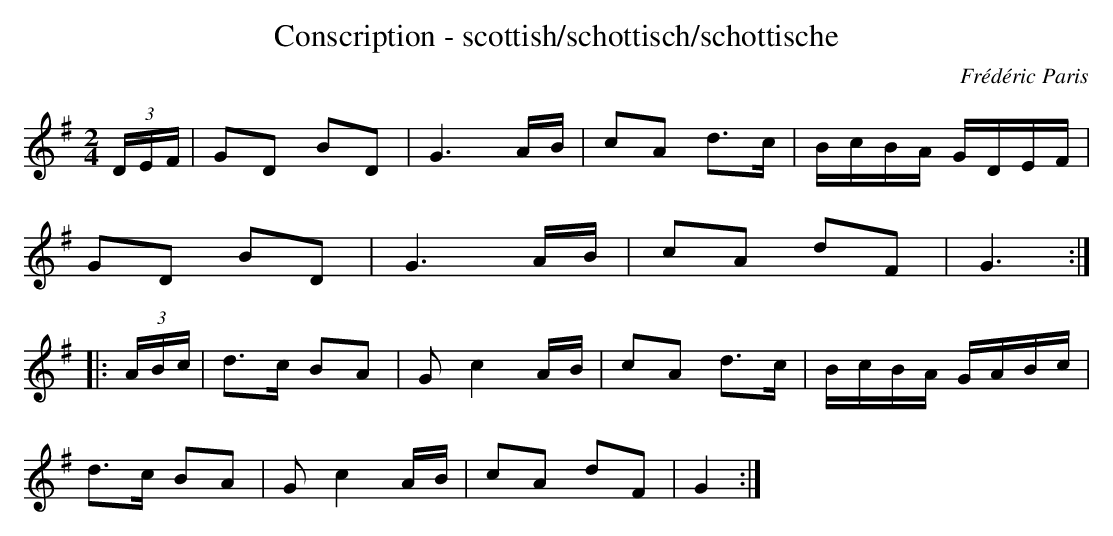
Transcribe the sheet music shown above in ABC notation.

X:1
T:Conscription - scottish/schottisch/schottische
C:Frédéric Paris
M:2/4
L:1/16
K:G
(3DEF|G2D2 B2D2|G6AB|c2A2 d3c|BcBA GDEF|
G2D2 B2D2|G6AB|c2A2 d2F2|G6:|
|:(3ABc|d3c B2A2|G2c4AB|c2A2 d3c|BcBA GABc|
d3c B2A2|G2c4AB|c2A2 d2F2|G4:|
